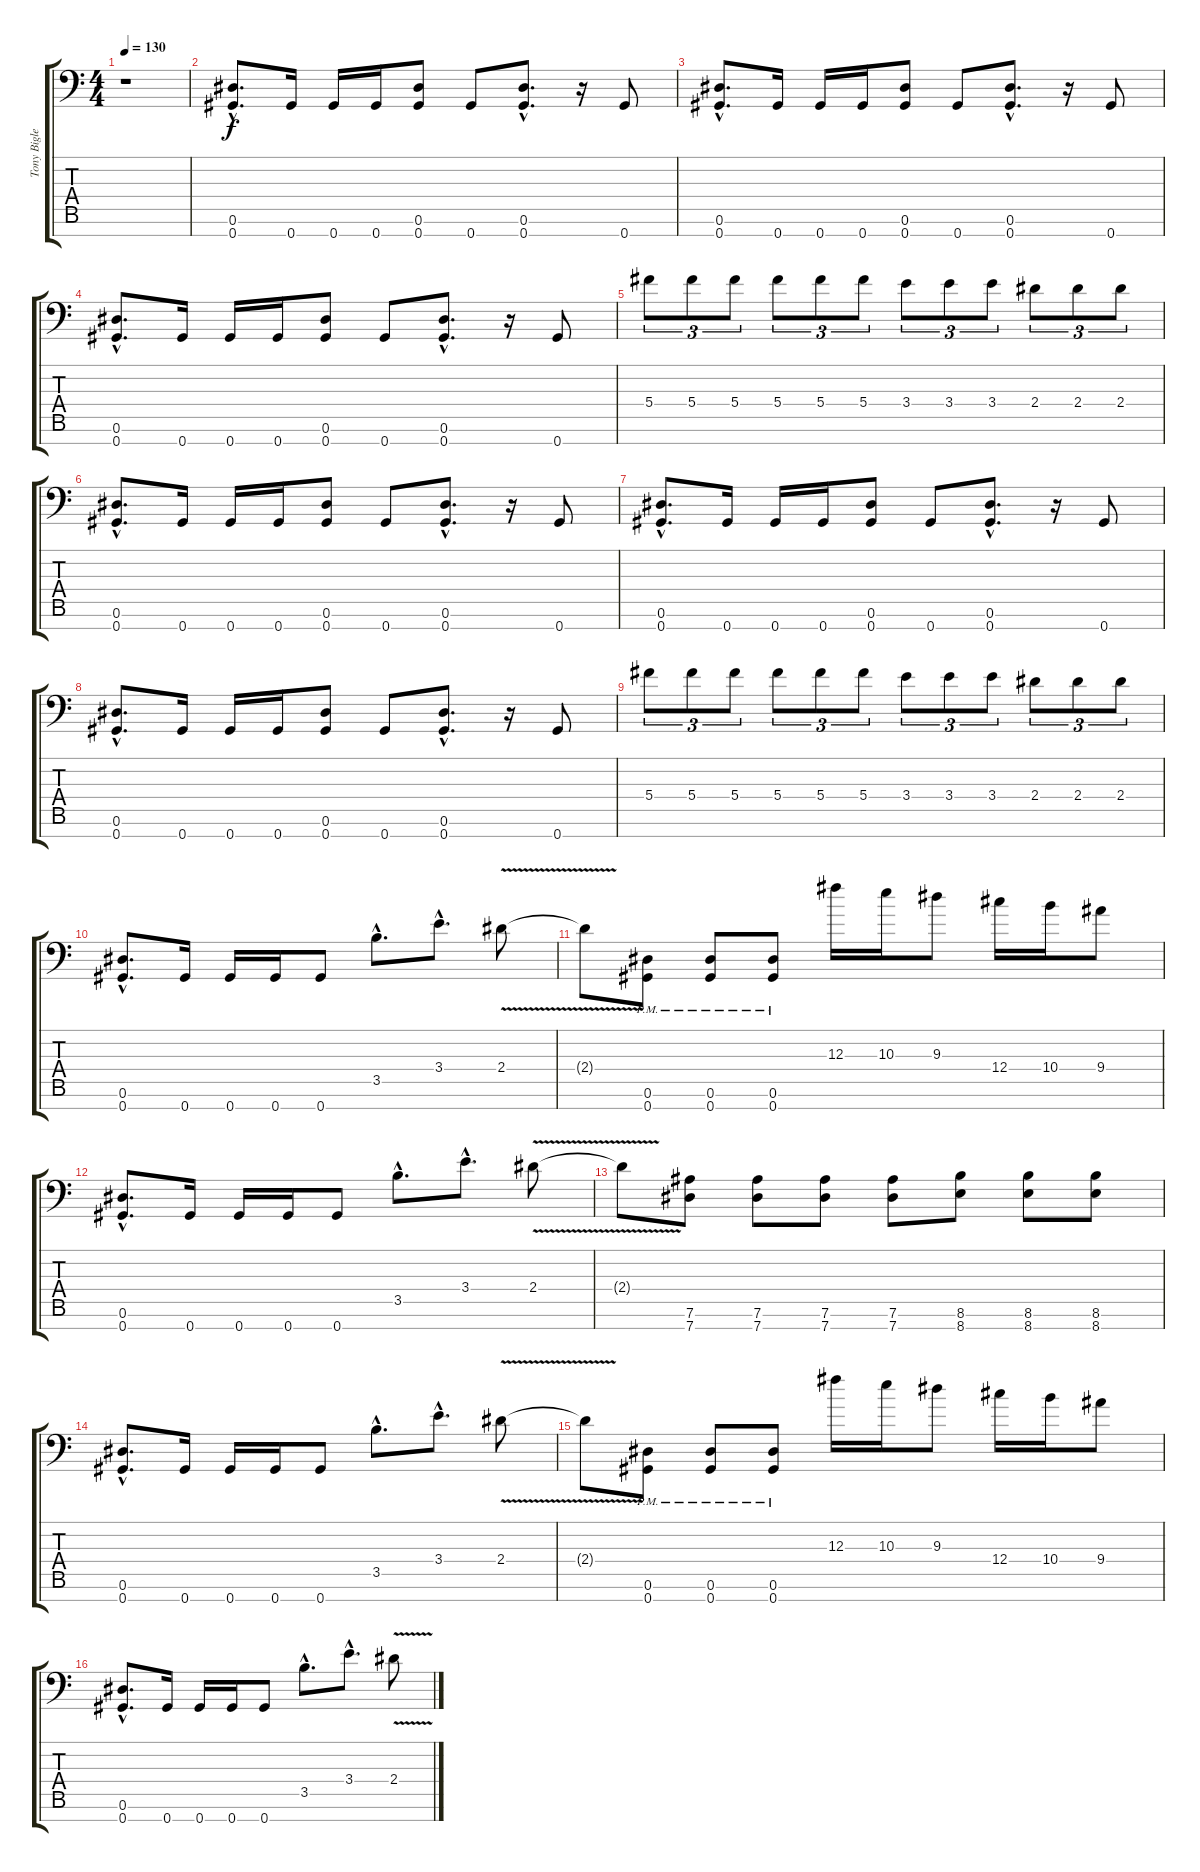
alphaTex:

\track ("Tony Bigley" "Tony Bigle") {instrument distortionguitar}
\staff {score tabs}
\tuning (Eb4 Bb3 Gb3 Db3 Ab2 Eb2 Ab1) {hide}
\ts (4 4)
\tempo 130
\clef f4
\ks c
r.1{dy f instrument distortionguitar} |
(0.6{hac} 0.7{hac}).8{d} 0.7.16 0.7.16 0.7.16 (0.6 0.7).8 0.7.8 (0.6{hac} 0.7{hac}).8{d} r.16 0.7.8 |
(0.6{hac} 0.7{hac}).8{d} 0.7.16 0.7.16 0.7.16 (0.6 0.7).8 0.7.8 (0.6{hac} 0.7{hac}).8{d} r.16 0.7.8 |
(0.6{hac} 0.7{hac}).8{d} 0.7.16 0.7.16 0.7.16 (0.6 0.7).8 0.7.8 (0.6{hac} 0.7{hac}).8{d} r.16 0.7.8 |
5.4.8{tu (3 2)} 5.4.8{tu (3 2)} 5.4.8{tu (3 2)} 5.4.8{tu (3 2)} 5.4.8{tu (3 2)} 5.4.8{tu (3 2)} 3.4.8{tu (3 2)} 3.4.8{tu (3 2)} 3.4.8{tu (3 2)} 2.4.8{tu (3 2)} 2.4.8{tu (3 2)} 2.4.8{tu (3 2)} |
(0.6{hac} 0.7{hac}).8{d} 0.7.16 0.7.16 0.7.16 (0.6 0.7).8 0.7.8 (0.6{hac} 0.7{hac}).8{d} r.16 0.7.8 |
(0.6{hac} 0.7{hac}).8{d} 0.7.16 0.7.16 0.7.16 (0.6 0.7).8 0.7.8 (0.6{hac} 0.7{hac}).8{d} r.16 0.7.8 |
(0.6{hac} 0.7{hac}).8{d} 0.7.16 0.7.16 0.7.16 (0.6 0.7).8 0.7.8 (0.6{hac} 0.7{hac}).8{d} r.16 0.7.8 |
5.4.8{tu (3 2)} 5.4.8{tu (3 2)} 5.4.8{tu (3 2)} 5.4.8{tu (3 2)} 5.4.8{tu (3 2)} 5.4.8{tu (3 2)} 3.4.8{tu (3 2)} 3.4.8{tu (3 2)} 3.4.8{tu (3 2)} 2.4.8{tu (3 2)} 2.4.8{tu (3 2)} 2.4.8{tu (3 2)} |
(0.6{hac} 0.7{hac}).8{d} 0.7.16 0.7.16 0.7.16 0.7.8 3.5{hac}.8{d} 3.4{hac}.8{d} 2.4{v}.8 |
2.4{t}.8 (0.6{pm} 0.7{pm}).8 (0.6{pm} 0.7{pm}).8 (0.6{pm} 0.7{pm}).8 12.3.16 10.3.16 9.3.8 12.4.16 10.4.16 9.4.8 |
(0.6{hac} 0.7{hac}).8{d} 0.7.16 0.7.16 0.7.16 0.7.8 3.5{hac}.8{d} 3.4{hac}.8{d} 2.4{v}.8 |
2.4{t}.8 (7.6 7.7).8 (7.6 7.7).8 (7.6 7.7).8 (7.6 7.7).8 (8.6 8.7).8 (8.6 8.7).8 (8.6 8.7).8 |
(0.6{hac} 0.7{hac}).8{d} 0.7.16 0.7.16 0.7.16 0.7.8 3.5{hac}.8{d} 3.4{hac}.8{d} 2.4{v}.8 |
2.4{t}.8 (0.6{pm} 0.7{pm}).8 (0.6{pm} 0.7{pm}).8 (0.6{pm} 0.7{pm}).8 12.3.16 10.3.16 9.3.8 12.4.16 10.4.16 9.4.8 |
(0.6{hac} 0.7{hac}).8{d} 0.7.16 0.7.16 0.7.16 0.7.8 3.5{hac}.8{d} 3.4{hac}.8{d} 2.4{v}.8
